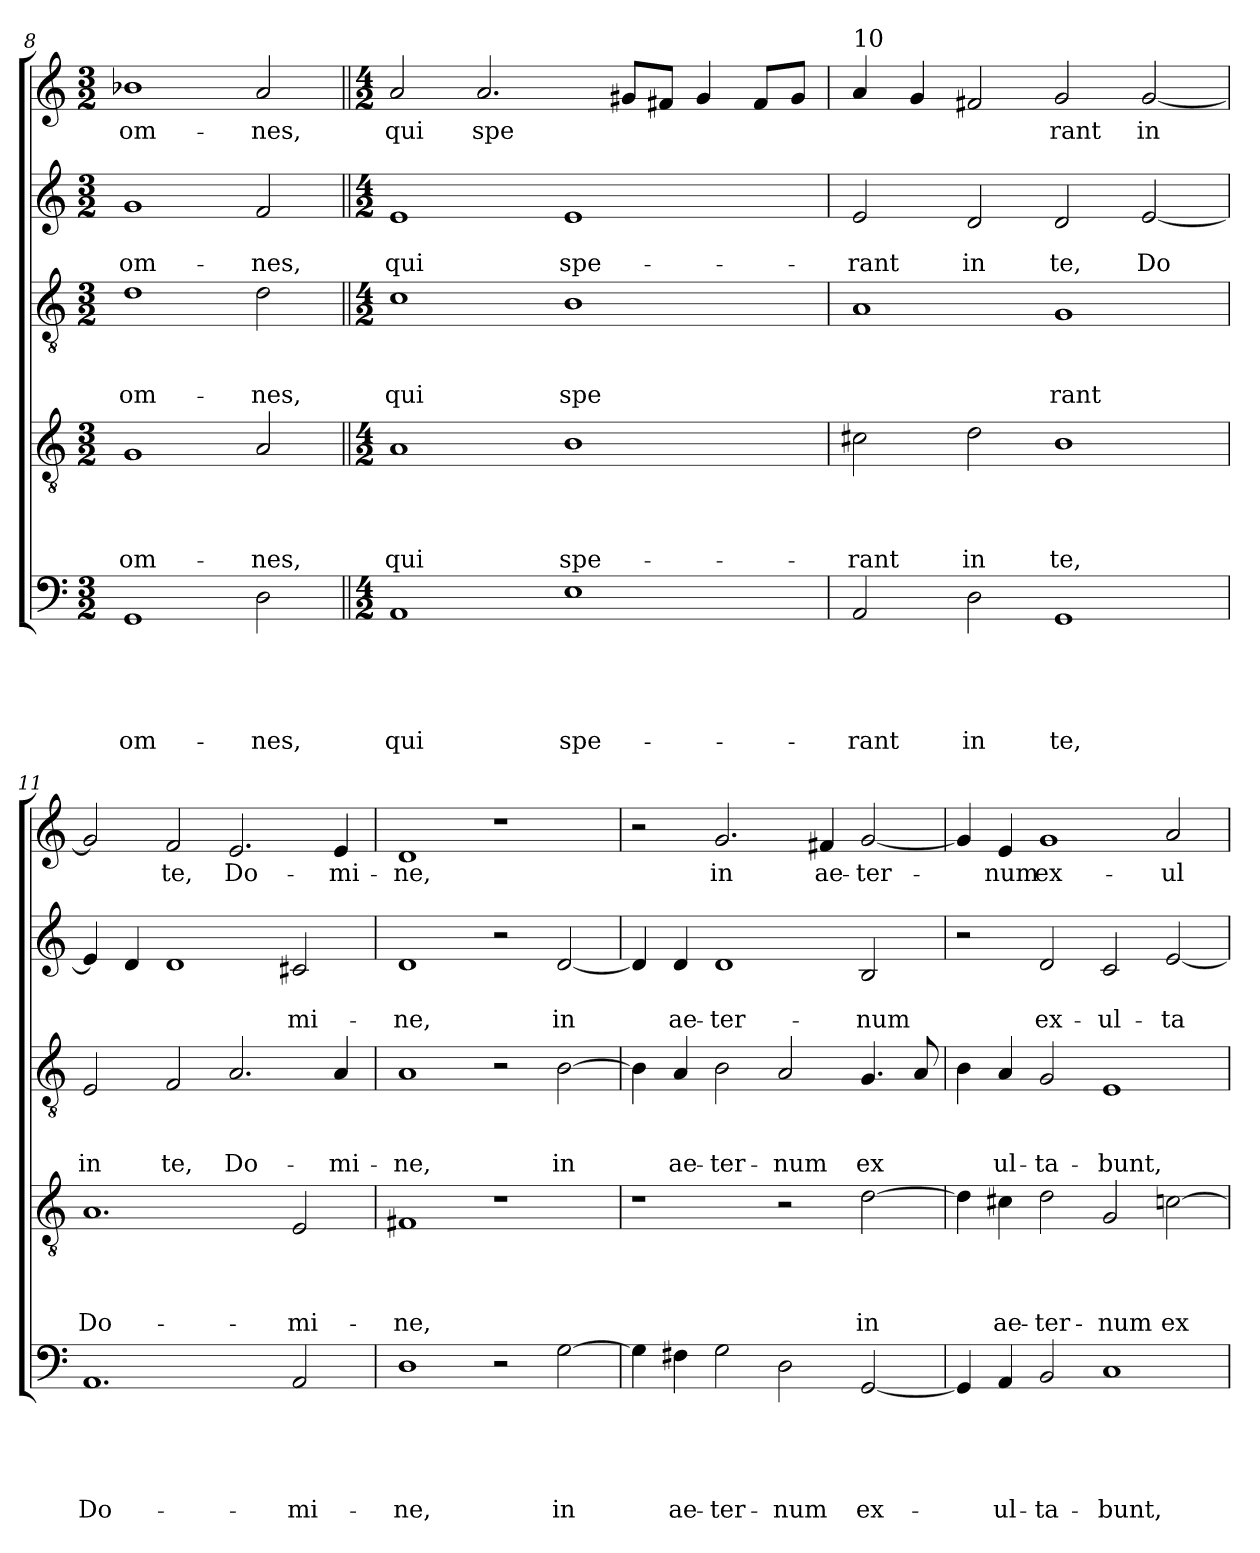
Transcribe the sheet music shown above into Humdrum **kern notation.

**kern	**text	**text	**text	**text	**text	**kern	**text	**text	**text	**text	**kern	**text	**text	**text	**kern	**text	**text	**kern	**text
*part5	*part5	*part5	*part5	*part5	*part5	*part4	*part4	*part4	*part4	*part4	*part3	*part3	*part3	*part3	*part2	*part2	*part2	*part1	*part1
*staff5	*staff5	*staff5	*staff5	*staff5	*staff5	*staff4	*staff4	*staff4	*staff4	*staff4	*staff3	*staff3	*staff3	*staff3	*staff2	*staff2	*staff2	*staff1	*staff1
*clefF4	*	*	*	*	*	*clefGv2	*	*	*	*	*clefGv2	*	*	*	*clefG2	*	*	*clefG2	*
*k[]	*	*	*	*	*	*k[]	*	*	*	*	*k[]	*	*	*	*k[]	*	*	*k[]	*
*C:	*	*	*	*	*	*C:	*	*	*	*	*C:	*	*	*	*C:	*	*	*C:	*
*M3/2	*	*	*	*	*	*M3/2	*	*	*	*	*M3/2	*	*	*	*M3/2	*	*	*M3/2	*
=8	=8	=8	=8	=8	=8	=8	=8	=8	=8	=8	=8	=8	=8	=8	=8	=8	=8	=8	=8
!	!	!	!	!	!LO:LY:b	!	!	!	!	!LO:LY:b	!	!	!	!LO:LY:b	!	!	!LO:LY:b	!	!LO:LY:b
1GG	.	.	.	.	om-	1G	.	.	.	om-	1d	.	.	om-	1g	.	om-	1b-X	om-
!	!	!	!	!	!LO:LY:b	!	!	!	!	!LO:LY:b	!	!	!	!LO:LY:b	!	!	!LO:LY:b	!	!LO:LY:b
2D\	.	.	.	.	-nes,	2A/	.	.	.	-nes,	2d\	.	.	-nes,	2f/	.	-nes,	2a/	-nes,
!!LO:LB:g=z
=9||	=9||	=9||	=9||	=9||	=9||	=9||	=9||	=9||	=9||	=9||	=9||	=9||	=9||	=9||	=9||	=9||	=9||	=9||	=9||
*M4/2	*	*	*	*	*	*M4/2	*	*	*	*	*M4/2	*	*	*	*M4/2	*	*	*M4/2	*
!	!	!	!	!	!LO:LY:b	!	!	!	!	!LO:LY:b	!	!	!	!LO:LY:b	!	!	!LO:LY:b	!	!LO:LY:b
1AA	.	.	.	.	qui	1A	.	.	.	qui	1c	.	.	qui	1e	.	qui	2a/	qui
!	!	!	!	!	!	!	!	!	!	!	!	!	!	!	!	!	!	!	!LO:LY:b
.	.	.	.	.	.	.	.	.	.	.	.	.	.	.	.	.	.	2.a/	spe
!	!	!	!	!	!LO:LY:b	!	!	!	!	!LO:LY:b	!	!	!	!LO:LY:b	!	!	!LO:LY:b	!	!
1E	.	.	.	.	spe-	1B	.	.	.	spe-	1B	.	.	spe	1e	.	spe-	.	.
.	.	.	.	.	.	.	.	.	.	.	.	.	.	.	.	.	.	8g#/L	.
!	!	!	!	!	!	!	!	!	!	!	!	!	!	!	!	!	!	!	!LO:LY:b
.	.	.	.	.	.	.	.	.	.	.	.	.	.	.	.	.	.	8f#/J	­
.	.	.	.	.	.	.	.	.	.	.	.	.	.	.	.	.	.	4g#/	.
!	!	!	!	!	!	!	!	!	!	!	!	!	!	!	!	!	!	!	!LO:LY:b
.	.	.	.	.	.	.	.	.	.	.	.	.	.	.	.	.	.	8f#/L	­
.	.	.	.	.	.	.	.	.	.	.	.	.	.	.	.	.	.	8g#/J	.
=10	=10	=10	=10	=10	=10	=10	=10	=10	=10	=10	=10	=10	=10	=10	=10	=10	=10	=10	=10
!	!	!	!	!	!	!	!	!	!	!	!	!	!	!	!	!	!	!LO:TX:a:t=10	!
!	!	!	!	!	!LO:LY:b	!	!	!	!	!LO:LY:b	!	!	!	!LO:LY:b	!	!	!LO:LY:b	!	!LO:LY:b
2AA/	.	.	.	.	-rant	2c#X\	.	.	.	-rant	1A	.	.	­	2e/	.	-rant	4a/	­
.	.	.	.	.	.	.	.	.	.	.	.	.	.	.	.	.	.	4g/	.
!	!	!	!	!	!LO:LY:b	!	!	!	!	!LO:LY:b	!	!	!	!	!	!	!LO:LY:b	!	!LO:LY:b
2D\	.	.	.	.	in	2d\	.	.	.	in	.	.	.	.	2d/	.	in	2f#X/	­
!	!	!	!	!	!LO:LY:b	!	!	!	!	!LO:LY:b	!	!	!	!LO:LY:b	!	!	!LO:LY:b	!	!LO:LY:b
1GG	.	.	.	.	te,	1B	.	.	.	te,	1G	.	.	rant	2d/	.	te,	2g/	rant
!	!	!	!	!	!	!	!	!	!	!	!	!	!	!	!	!	!LO:LY:b	!	!LO:LY:b
.	.	.	.	.	.	.	.	.	.	.	.	.	.	.	[2e/	.	Do	[2g/	in
=11	=11	=11	=11	=11	=11	=11	=11	=11	=11	=11	=11	=11	=11	=11	=11	=11	=11	=11	=11
!	!	!	!	!	!LO:LY:b	!	!	!	!	!LO:LY:b	!	!	!	!LO:LY:b	!	!	!LO:LY:b	!	!
1.AA	.	.	.	.	Do-	1.A	.	.	.	Do-	2E/	.	.	in	4e/]	.	­	2g/]	.
.	.	.	.	.	.	.	.	.	.	.	.	.	.	.	4d/	.	.	.	.
!	!	!	!	!	!	!	!	!	!	!	!	!	!	!LO:LY:b	!	!	!LO:LY:b	!	!LO:LY:b
.	.	.	.	.	.	.	.	.	.	.	2F/	.	.	te,	1d	.	­	2f/	te,
!	!	!	!	!	!	!	!	!	!	!	!	!	!	!LO:LY:b	!	!	!	!	!LO:LY:b
.	.	.	.	.	.	.	.	.	.	.	2.A/	.	.	Do-	.	.	.	2.e/	Do-
!	!	!	!	!	!LO:LY:b	!	!	!	!	!LO:LY:b	!	!	!	!	!	!	!LO:LY:b	!	!
2AA/	.	.	.	.	-mi-	2E/	.	.	.	-mi-	.	.	.	.	2c#/	.	mi-	.	.
!	!	!	!	!	!	!	!	!	!	!	!	!	!	!LO:LY:b	!	!	!	!	!LO:LY:b
.	.	.	.	.	.	.	.	.	.	.	4A/	.	.	-mi-	.	.	.	4e/	-mi-
=12	=12	=12	=12	=12	=12	=12	=12	=12	=12	=12	=12	=12	=12	=12	=12	=12	=12	=12	=12
!	!	!	!	!	!LO:LY:b	!	!	!	!	!LO:LY:b	!	!	!	!LO:LY:b	!	!	!LO:LY:b	!	!LO:LY:b
1D	.	.	.	.	-ne,	1F#X	.	.	.	-ne,	1A	.	.	-ne,	1d	.	-ne,	1d	-ne,
2r	.	.	.	.	.	1r	.	.	.	.	2r	.	.	.	2r	.	.	1r	.
!	!	!	!	!	!LO:LY:b	!	!	!	!	!	!	!	!	!LO:LY:b	!	!	!LO:LY:b	!	!
[2G\	.	.	.	.	in	.	.	.	.	.	[2B\	.	.	in	[2d/	.	in	.	.
=13	=13	=13	=13	=13	=13	=13	=13	=13	=13	=13	=13	=13	=13	=13	=13	=13	=13	=13	=13
4G\]	.	.	.	.	.	1r	.	.	.	.	4B\]	.	.	.	4d/]	.	.	2r	.
!	!	!	!	!	!LO:LY:b	!	!	!	!	!	!	!	!	!LO:LY:b	!	!	!LO:LY:b	!	!
4F#X\	.	.	.	.	ae-	.	.	.	.	.	4A/	.	.	ae-	4d/	.	ae-	.	.
!	!	!	!	!	!LO:LY:b	!	!	!	!	!	!	!	!	!LO:LY:b	!	!	!LO:LY:b	!	!LO:LY:b
2G\	.	.	.	.	-ter-	.	.	.	.	.	2B\	.	.	-ter-	1d	.	-ter-	2.g/	in
!	!	!	!	!	!LO:LY:b	!	!	!	!	!	!	!	!	!LO:LY:b	!	!	!	!	!
2D\	.	.	.	.	-num	2r	.	.	.	.	2A/	.	.	-num	.	.	.	.	.
!	!	!	!	!	!	!	!	!	!	!	!	!	!	!	!	!	!	!	!LO:LY:b
.	.	.	.	.	.	.	.	.	.	.	.	.	.	.	.	.	.	4f#X/	ae-
!	!	!	!	!	!LO:LY:b	!	!	!	!	!LO:LY:b	!	!	!	!LO:LY:b	!	!	!LO:LY:b	!	!LO:LY:b
[2GG/	.	.	.	.	ex-	[2d\	.	.	.	in	4.G/	.	.	ex	2B/	.	-num	[2g/	-ter-
!	!	!	!	!	!	!	!	!	!	!	!	!	!	!LO:LY:b	!	!	!	!	!
.	.	.	.	.	.	.	.	.	.	.	8A/	.	.	­	.	.	.	.	.
!!LO:LB:g=z
=14	=14	=14	=14	=14	=14	=14	=14	=14	=14	=14	=14	=14	=14	=14	=14	=14	=14	=14	=14
!	!	!	!	!	!LO:LY:b	!	!	!	!	!	!	!	!	!LO:LY:b	!	!	!	!	!LO:LY:b
4GG/]	.	.	.	.	-­	4d\]	.	.	.	.	4B\	.	.	­	2r	.	.	4g/]	-­
!	!	!	!	!	!LO:LY:b	!	!	!	!	!LO:LY:b	!	!	!	!LO:LY:b	!	!	!	!	!LO:LY:b
4AA/	.	.	.	.	ul-	4c#X\	.	.	.	ae-	4A/	.	.	ul-	.	.	.	4e/	num
!	!	!	!	!	!LO:LY:b	!	!	!	!	!LO:LY:b	!	!	!	!LO:LY:b	!	!	!LO:LY:b	!	!LO:LY:b
2BB/	.	.	.	.	-ta-	2d\	.	.	.	-ter-	2G/	.	.	-ta-	2d/	.	ex-	1g	ex-
!	!	!	!	!	!LO:LY:b	!	!	!	!	!LO:LY:b	!	!	!	!LO:LY:b	!	!	!LO:LY:b	!	!
1C	.	.	.	.	-bunt,	2G/	.	.	.	-num	1E	.	.	-bunt,	2c/	.	-ul-	.	.
!	!	!	!	!	!	!	!	!	!	!LO:LY:b	!	!	!	!	!	!	!LO:LY:b	!	!LO:LY:b
.	.	.	.	.	.	[2cn\	.	.	.	ex	.	.	.	.	[2e/	.	-ta	2a/	-ul-
=	=	=	=	=	=	=	=	=	=	=	=	=	=	=	=	=	=	=	=
*-	*-	*-	*-	*-	*-	*-	*-	*-	*-	*-	*-	*-	*-	*-	*-	*-	*-	*-	*-
